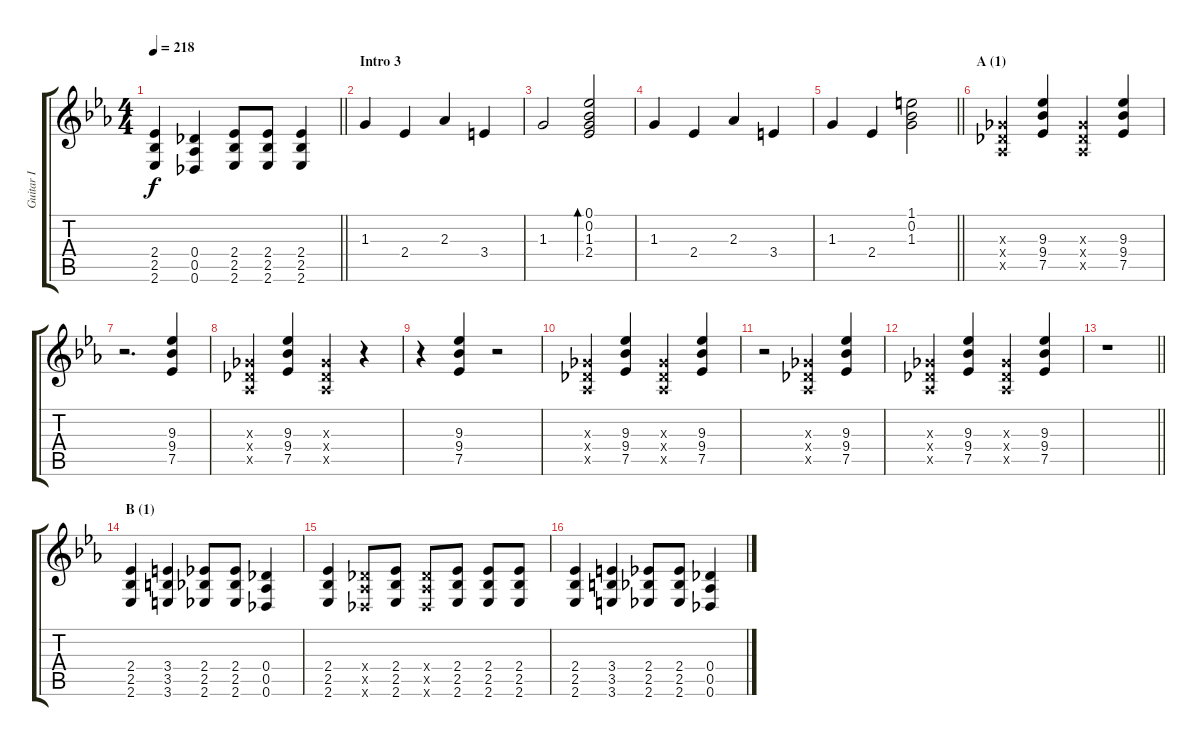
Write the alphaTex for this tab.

\track ("Guitar I" "Guitar I") {instrument distortionguitar}
\staff {score tabs}
\tuning (Eb4 Bb3 Gb3 Db3 Ab2 Db2) {hide}
\ts (4 4)
\tempo 218
\clef g2
\barLineRight lightlight
\ks eb
(2.4 2.5 2.6).4{dy f} (0.4 0.5 0.6).4 (2.4 2.5 2.6).8 (2.4 2.5 2.6).8 (2.4 2.5 2.6).4 |
\section ("" "Intro 3")
1.3.4{instrument electricguitarjazz} 2.4.4 2.3.4 3.4.4 |
1.3.2 (0.1 0.2 1.3 2.4).2{bd 240} |
1.3.4 2.4.4 2.3.4 3.4.4 |
\barLineRight lightlight
1.3.4 2.4.4 (1.1 0.2 1.3).2 |
\section ("" "A (1)")
(0.3{x} 0.4{x} 0.5{x}).4{instrument distortionguitar} (9.3 9.4 7.5).4 (0.3{x} 0.4{x} 0.5{x}).4 (9.3 9.4 7.5).4 |
r.2{d} (9.3 9.4 7.5).4 |
(0.3{x} 0.4{x} 0.5{x}).4 (9.3 9.4 7.5).4 (0.3{x} 0.4{x} 0.5{x}).4 r.4 |
r.4 (9.3 9.4 7.5).4 r.2 |
(0.3{x} 0.4{x} 0.5{x}).4 (9.3 9.4 7.5).4 (0.3{x} 0.4{x} 0.5{x}).4 (9.3 9.4 7.5).4 |
r.2 (0.3{x} 0.4{x} 0.5{x}).4 (9.3 9.4 7.5).4 |
(0.3{x} 0.4{x} 0.5{x}).4 (9.3 9.4 7.5).4 (0.3{x} 0.4{x} 0.5{x}).4 (9.3 9.4 7.5).4 |
\barLineRight lightlight
r.1 |
\section ("" "B (1)")
(2.4 2.5 2.6).4 (3.4 3.5 3.6).4 (2.4 2.5 2.6).8 (2.4 2.5 2.6).8 (0.4 0.5 0.6).4 |
(2.4 2.5 2.6).4 (0.4{x} 0.5{x} 0.6{x}).8 (2.4 2.5 2.6).8 (0.4{x} 0.5{x} 0.6{x}).8 (2.4 2.5 2.6).8 (2.4 2.5 2.6).8 (2.4 2.5 2.6).8 |
(2.4 2.5 2.6).4 (3.4 3.5 3.6).4 (2.4 2.5 2.6).8 (2.4 2.5 2.6).8 (0.4 0.5 0.6).4
